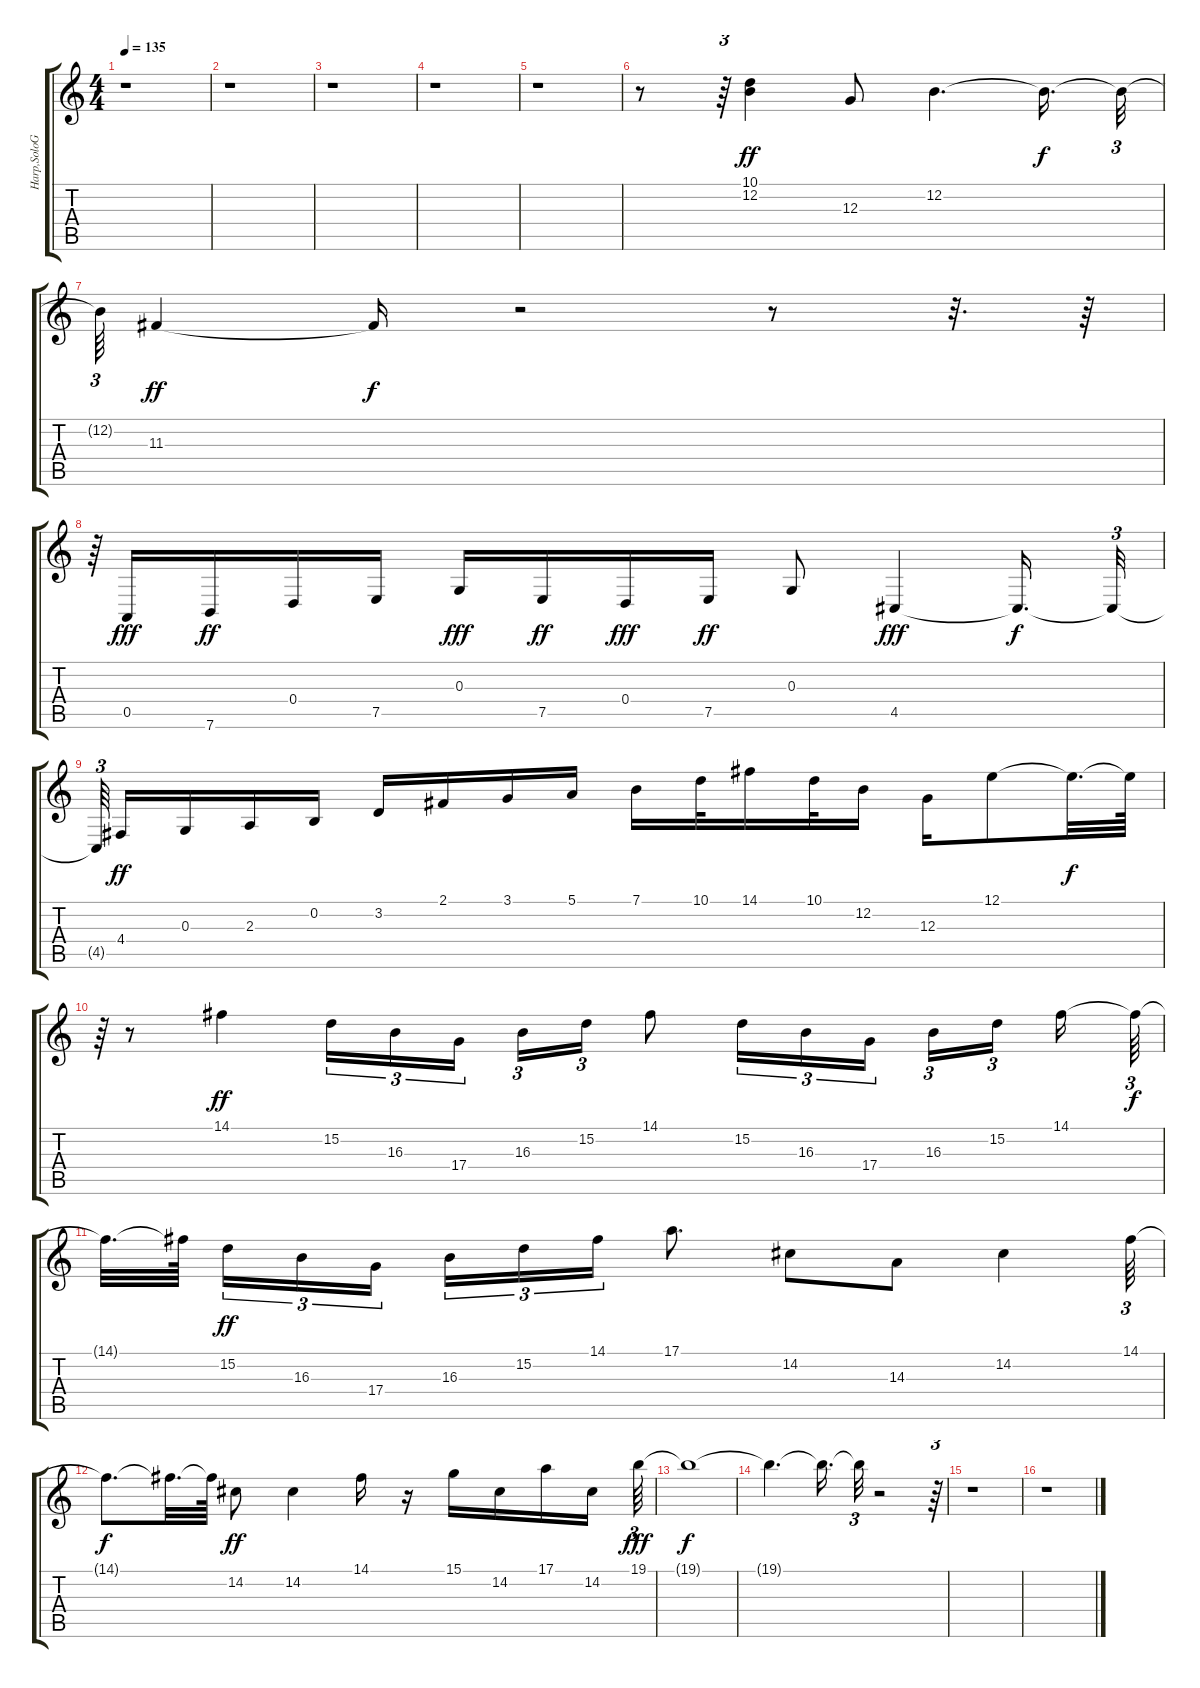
\track ("Harp,SoloGt.                        " "Harp,SoloG") {instrument orchestralharp}
\staff {score tabs}
\tuning (E4 B3 G3 D3 A2 E2) {hide}
\ts (4 4)
\tempo 135
\clef g2
\ks c
r.1{dy f} |
r.1 |
r.1 |
r.1 |
r.1 |
r.8 r.64{tu (3 2)} (10.1 12.2).4{dy ff balance 8 instrument distortionguitar} 12.3.8 12.2.4{d} 12.2{t}.16{d dy f} 12.2{t}.32{tu (3 2)} |
12.2{t}.64{tu (3 2)} 11.3.4{dy ff} 11.3{t}.16{dy f} r.2 r.8 r.32{d} r.64 |
r.64{tu (3 2)} 0.5.16{dy fff} 7.6.16{dy ff} 0.4.16 7.5.16 0.3.16{dy fff} 7.5.16{dy ff} 0.4.16{dy fff} 7.5.16{dy ff} 0.3.8 4.5.4{dy fff} 4.5{t}.16{d dy f} 4.5{t}.32{tu (3 2)} |
4.5{t}.64{tu (3 2)} 4.4.16{dy ff} 0.3.16 2.3.16 0.2.16 3.2.16 2.1.16 3.1.16 5.1.16 7.1.16 10.1.32 14.1.16 10.1.32 12.2.16 12.3.16 12.1.8 12.1{t}.32{d dy f} 12.1{t}.64 |
r.64{tu (3 2)} r.8 14.1.4{dy ff} 15.2.16{tu (3 2)} 16.3.16{tu (3 2)} 17.4.16{tu (3 2)} 16.3.16{tu (3 2)} 15.2.16{tu (3 2)} 14.1.8 15.2.16{tu (3 2)} 16.3.16{tu (3 2)} 17.4.16{tu (3 2)} 16.3.16{tu (3 2)} 15.2.16{tu (3 2)} 14.1.16 14.1{t}.64{tu (3 2) dy f} |
14.1{t}.32{d} 14.1{t}.64 15.2.16{tu (3 2) dy ff} 16.3.16{tu (3 2)} 17.4.16{tu (3 2)} 16.3.16{tu (3 2)} 15.2.16{tu (3 2)} 14.1.16{tu (3 2)} 17.1.8{d} 14.2.8 14.3.8 14.2.4 14.1.64{tu (3 2)} |
14.1{t}.8{d dy f} 14.1{t}.32{d} 14.1{t}.64 14.2.8{dy ff} 14.2.4 14.1.16 r.16 15.1.16 14.2.16 17.1.16 14.2.16 19.1.64{tu (3 2) dy fff} |
19.1{t}.1{dy f} |
19.1{t}.4{d} 19.1{t}.16{d} 19.1{t}.32{tu (3 2)} r.2 r.64{tu (3 2)} |
r.1 |
r.1
